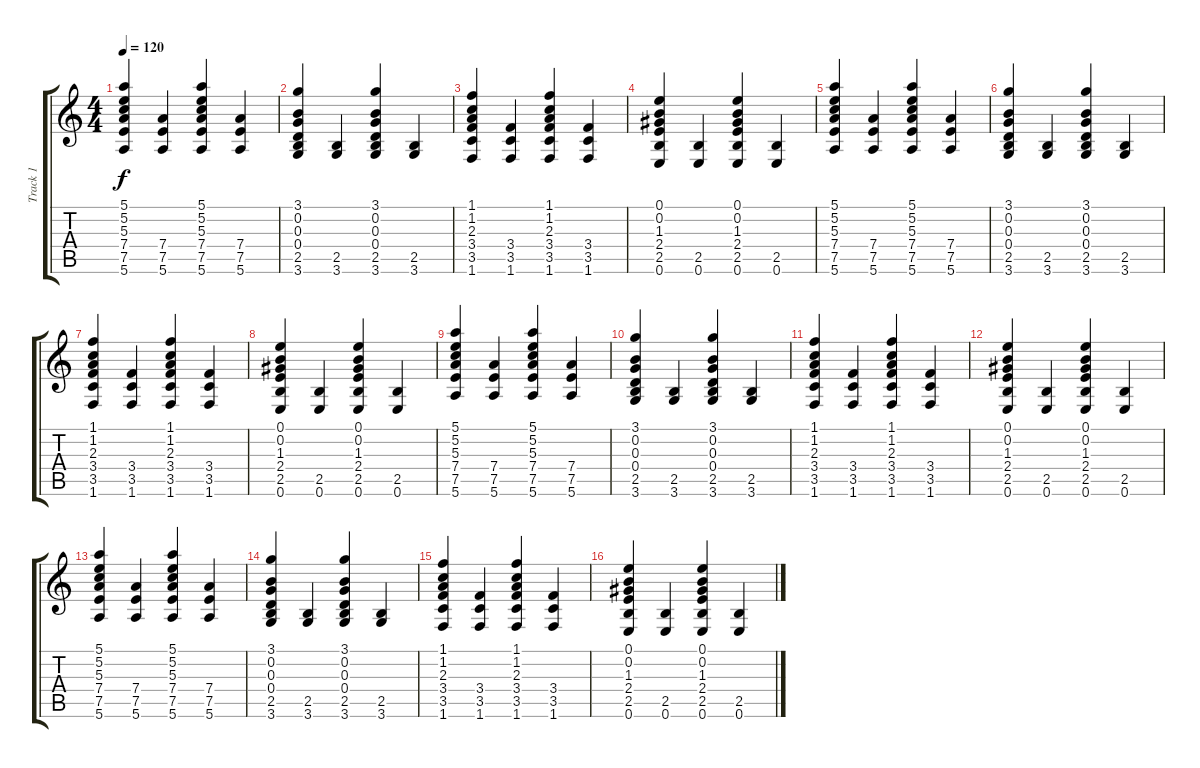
\track ("Track 1" "Track 1") {instrument acousticguitarnylon}
\staff {score tabs}
\tuning (E4 B3 G3 D3 A2 E2) {hide}
\ts (4 4)
\tempo 120
\clef g2
\ks c
(5.1 5.2 5.3 7.4 7.5 5.6).4{dy f} (7.4 7.5 5.6).4 (5.1 5.2 5.3 7.4 7.5 5.6).4 (7.4 7.5 5.6).4 |
(3.1 0.2 0.3 0.4 2.5 3.6).4 (2.5 3.6).4 (3.1 0.2 0.3 0.4 2.5 3.6).4 (2.5 3.6).4 |
(1.1 1.2 2.3 3.4 3.5 1.6).4 (3.4 3.5 1.6).4 (1.1 1.2 2.3 3.4 3.5 1.6).4 (3.4 3.5 1.6).4 |
(0.1 0.2 1.3 2.4 2.5 0.6).4 (2.5 0.6).4 (0.1 0.2 1.3 2.4 2.5 0.6).4 (2.5 0.6).4 |
(5.1 5.2 5.3 7.4 7.5 5.6).4 (7.4 7.5 5.6).4 (5.1 5.2 5.3 7.4 7.5 5.6).4 (7.4 7.5 5.6).4 |
(3.1 0.2 0.3 0.4 2.5 3.6).4 (2.5 3.6).4 (3.1 0.2 0.3 0.4 2.5 3.6).4 (2.5 3.6).4 |
(1.1 1.2 2.3 3.4 3.5 1.6).4 (3.4 3.5 1.6).4 (1.1 1.2 2.3 3.4 3.5 1.6).4 (3.4 3.5 1.6).4 |
(0.1 0.2 1.3 2.4 2.5 0.6).4 (2.5 0.6).4 (0.1 0.2 1.3 2.4 2.5 0.6).4 (2.5 0.6).4 |
(5.1 5.2 5.3 7.4 7.5 5.6).4 (7.4 7.5 5.6).4 (5.1 5.2 5.3 7.4 7.5 5.6).4 (7.4 7.5 5.6).4 |
(3.1 0.2 0.3 0.4 2.5 3.6).4 (2.5 3.6).4 (3.1 0.2 0.3 0.4 2.5 3.6).4 (2.5 3.6).4 |
(1.1 1.2 2.3 3.4 3.5 1.6).4 (3.4 3.5 1.6).4 (1.1 1.2 2.3 3.4 3.5 1.6).4 (3.4 3.5 1.6).4 |
(0.1 0.2 1.3 2.4 2.5 0.6).4 (2.5 0.6).4 (0.1 0.2 1.3 2.4 2.5 0.6).4 (2.5 0.6).4 |
(5.1 5.2 5.3 7.4 7.5 5.6).4 (7.4 7.5 5.6).4 (5.1 5.2 5.3 7.4 7.5 5.6).4 (7.4 7.5 5.6).4 |
(3.1 0.2 0.3 0.4 2.5 3.6).4 (2.5 3.6).4 (3.1 0.2 0.3 0.4 2.5 3.6).4 (2.5 3.6).4 |
(1.1 1.2 2.3 3.4 3.5 1.6).4 (3.4 3.5 1.6).4 (1.1 1.2 2.3 3.4 3.5 1.6).4 (3.4 3.5 1.6).4 |
(0.1 0.2 1.3 2.4 2.5 0.6).4 (2.5 0.6).4 (0.1 0.2 1.3 2.4 2.5 0.6).4 (2.5 0.6).4
